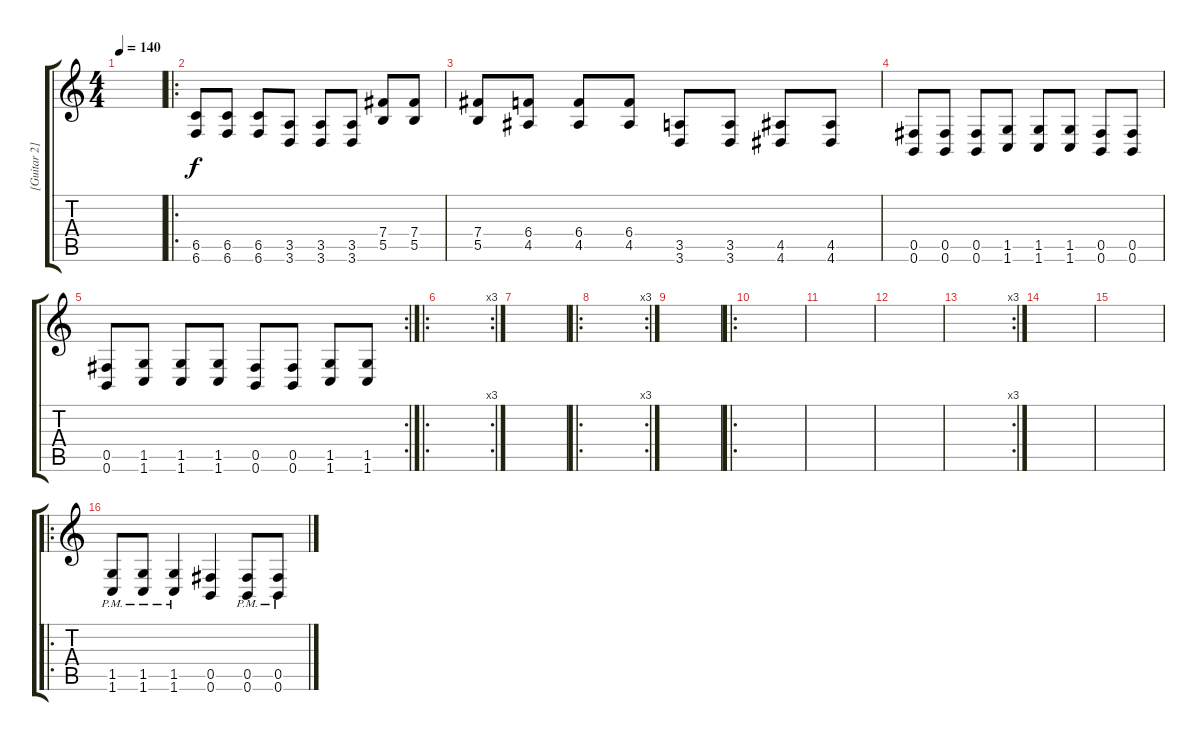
\track ("[Guitar 2] Robb Flynn" "[Guitar 2]") {instrument distortionguitar}
\staff {score tabs}
\tuning (Db4 Ab3 E3 B2 Gb2 B1) {hide}
\ts (4 4)
\tempo 140
\clef g2
\ks c
|
\ro
(6.5 6.6).8 (6.5 6.6).8 (6.5 6.6).8 (3.5 3.6).8 (3.5 3.6).8 (3.5 3.6).8 (7.4 5.5).8 (7.4 5.5).8 |
(7.4 5.5).8 (6.4 4.5).8 (6.4 4.5).8 (6.4 4.5).8 (3.5 3.6).8 (3.5 3.6).8 (4.5 4.6).8 (4.5 4.6).8 |
(0.5 0.6).8 (0.5 0.6).8 (0.5 0.6).8 (1.5 1.6).8 (1.5 1.6).8 (1.5 1.6).8 (0.5 0.6).8 (0.5 0.6).8 |
\rc 2
(0.5 0.6).8 (1.5 1.6).8 (1.5 1.6).8 (1.5 1.6).8 (0.5 0.6).8 (0.5 0.6).8 (1.5 1.6).8 (1.5 1.6).8 |
\ro
\rc 3
|
|
\ro
\rc 3
|
|
\ro
|
|
|
\rc 3
|
|
|
\ro
(1.5{pm} 1.6{pm}).8 (1.5{pm} 1.6{pm}).8 (1.5{pm} 1.6{pm}).4 (0.5 0.6).4 (0.5{pm} 0.6{pm}).8 (0.5{pm} 0.6{pm}).8
